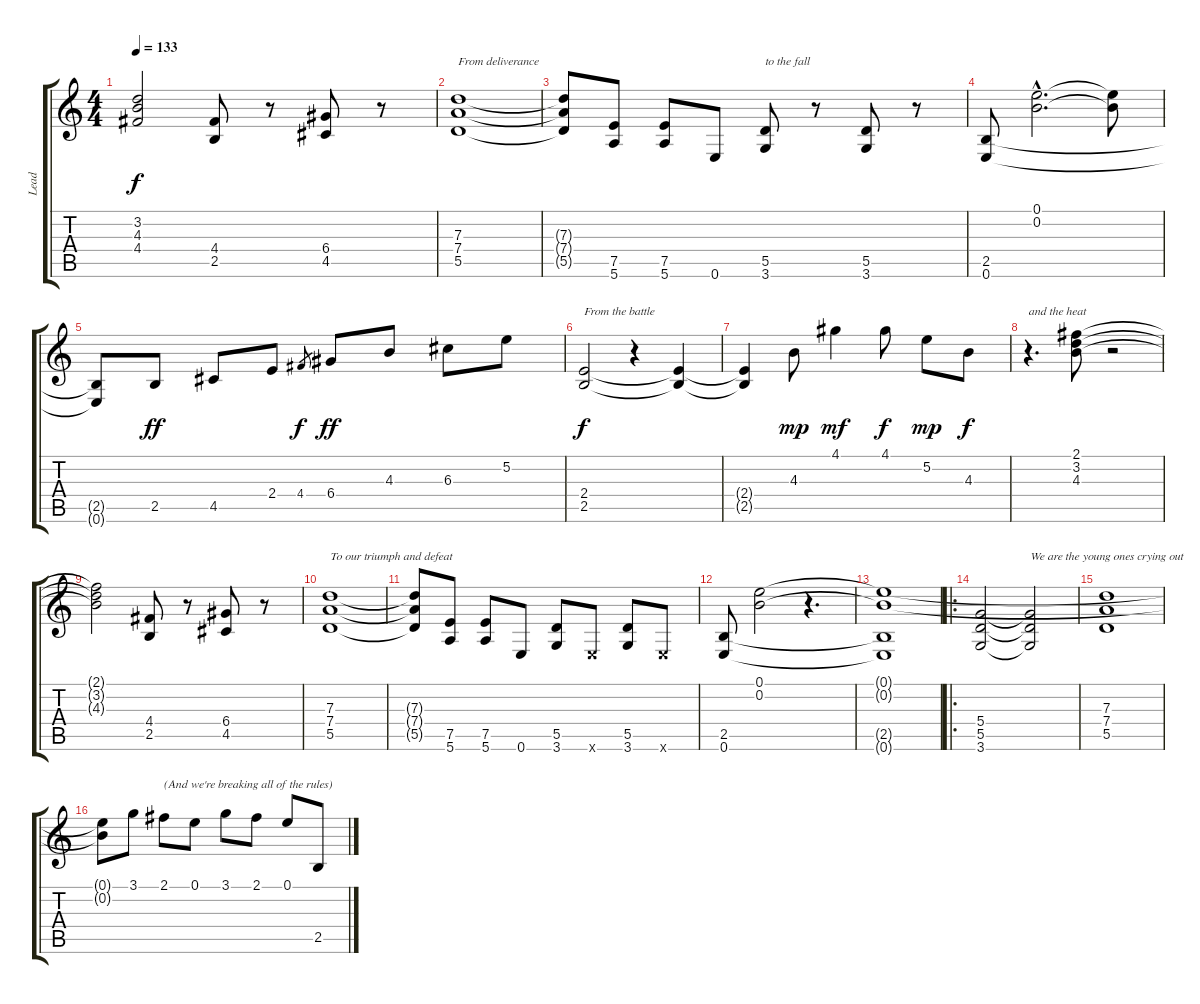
\track ("Lead" "Lead") {instrument overdrivenguitar}
\staff {score tabs}
\tuning (E4 B3 G3 D3 A2 E2) {hide}
\ts (4 4)
\tempo 133
\clef g2
\ks c
(3.2{t} 4.3{t} 4.4{t}).2{dy f} (4.4 2.5).8 r.8 (6.4 4.5).8 r.8 |
(7.3 7.4 5.5).1{txt "From deliverance"} |
(7.3{t} 7.4{t} 5.5{t}).8 (7.5 5.6).8 (7.5 5.6).8 0.6.8 (5.5 3.6).8{txt "to the fall"} r.8 (5.5 3.6).8 r.8 |
(2.5 0.6).8 (0.1{hac} 0.2{hac}).2{d} (0.1{t} 0.2{t}).8 |
(2.5{t} 0.6{t}).8 2.5.8{dy ff} 4.5.8 2.4.8 4.4.8{gr dy f} 6.4.8{dy ff} 4.3.8 6.3.8 5.2.8 |
(2.4 2.5).2{txt "From the battle" dy f} r.4 (2.4{t} 2.5{t}).4 |
(2.4{t} 2.5{t}).4 4.3.8{dy mp} 4.1.4{dy mf} 4.1.8{dy f} 5.2.8{dy mp} 4.3.8{dy f} |
r.4{d txt "and the heat"} (2.1 3.2 4.3).8 r.2 |
(2.1{t} 3.2{t} 4.3{t}).2 (4.4 2.5).8 r.8 (6.4 4.5).8 r.8 |
(7.3 7.4 5.5).1{txt "To our triumph and defeat"} |
(7.3{t} 7.4{t} 5.5{t}).8 (7.5 5.6).8 (7.5 5.6).8 0.6.8 (5.5 3.6).8 0.6{x}.8 (5.5 3.6).8 0.6{x}.8 |
(2.5 0.6).8 (0.1 0.2).2 r.4{d} |
(0.1{t} 0.2{t} 2.5{t} 0.6{t}).1 |
\ro
(5.4 5.5 3.6).2 (5.4{t} 5.5{t} 3.6{t}).2{txt "We are the young ones crying out"} |
(7.3 7.4 5.5).1 |
(0.1{t} 0.2{t}).8 3.1.8 2.1.8{txt "(And we're breaking all of the rules)"} 0.1.8 3.1.8 2.1.8 0.1.8 2.5.8
